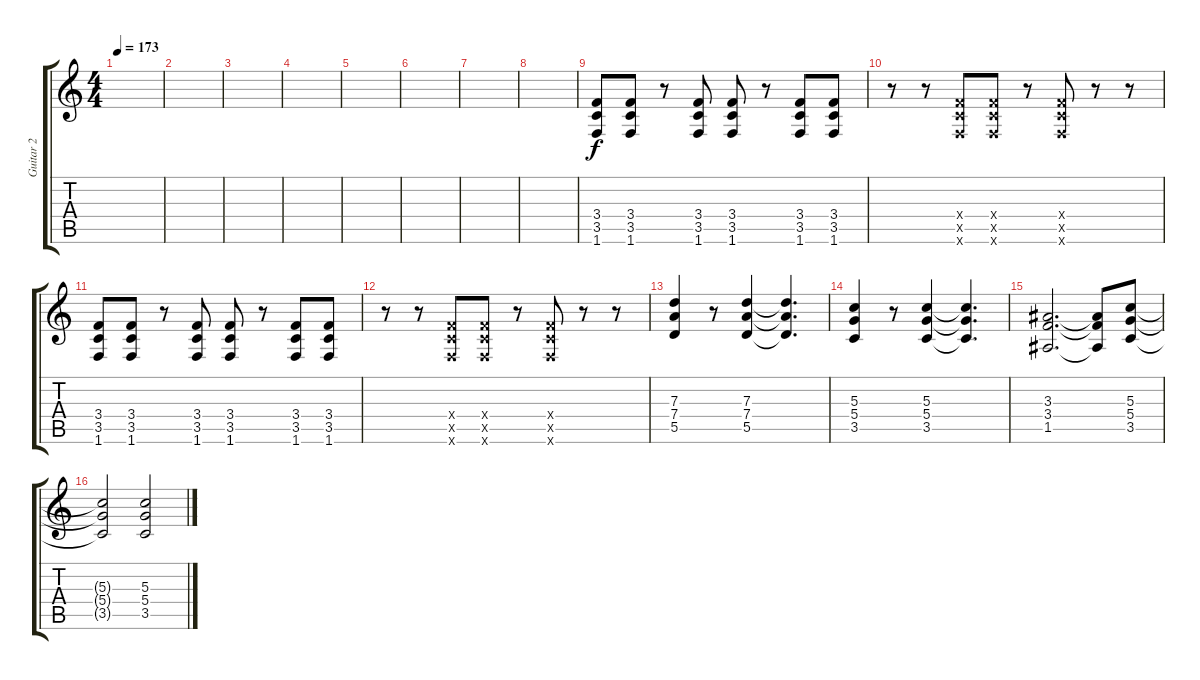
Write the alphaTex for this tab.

\track ("Guitar 2" "Guitar 2") {instrument overdrivenguitar}
\staff {score tabs}
\tuning (E4 B3 G3 D3 A2 E2) {hide}
\ts (4 4)
\tempo 173
\clef g2
\ks c
|
|
|
|
|
|
|
|
(3.4 3.5 1.6).8 (3.4 3.5 1.6).8 r.8 (3.4 3.5 1.6).8 (3.4 3.5 1.6).8 r.8 (3.4 3.5 1.6).8 (3.4 3.5 1.6).8 |
r.8 r.8 (3.4{x} 3.5{x} 1.6{x}).8 (3.4{x} 3.5{x} 1.6{x}).8 r.8 (3.4{x} 3.5{x} 1.6{x}).8 r.8 r.8 |
(3.4 3.5 1.6).8 (3.4 3.5 1.6).8 r.8 (3.4 3.5 1.6).8 (3.4 3.5 1.6).8 r.8 (3.4 3.5 1.6).8 (3.4 3.5 1.6).8 |
r.8 r.8 (3.4{x} 3.5{x} 1.6{x}).8 (3.4{x} 3.5{x} 1.6{x}).8 r.8 (3.4{x} 3.5{x} 1.6{x}).8 r.8 r.8 |
(7.3 7.4 5.5).4 r.8 (7.3 7.4 5.5).4 (7.3{t} 7.4{t} 5.5{t}).4{d} |
(5.3 5.4 3.5).4 r.8 (5.3 5.4 3.5).4 (5.3{t} 5.4{t} 3.5{t}).4{d} |
(3.3 3.4 1.5).2{d} (3.3{t} 3.4{t} 1.5{t}).8 (5.3 5.4 3.5).8 |
(5.3{t} 5.4{t} 3.5{t}).2 (5.3 5.4 3.5).2
